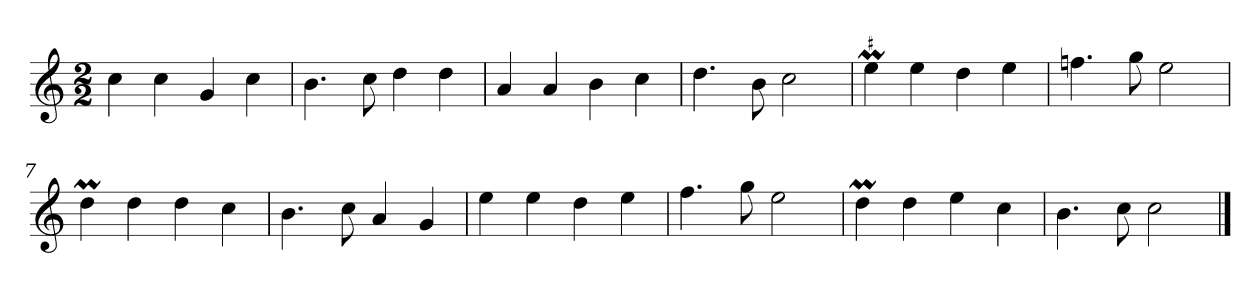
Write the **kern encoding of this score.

**kern
*part1
*staff1
*clefG2
*k[]
*C:
*M2/2
*MM120
=1
4cc
4cc
4g
4cc
=2
4.b
8cc
4dd
4dd
=3
4a
4a
4b
4cc
=4
4.dd
8b
2cc
=5
!LO:MOR:acc=#
4eeM
4ee
4dd
4ee
=6
4.ffn
8gg
2ee
=7
4ddM
4dd
4dd
4cc
=8
4.b
8cc
4a
4g
=9
4ee
4ee
4dd
4ee
=10
4.ff
8gg
2ee
=11
4ddM
4dd
4ee
4cc
=12
4.b
8cc
2cc
==
*-
